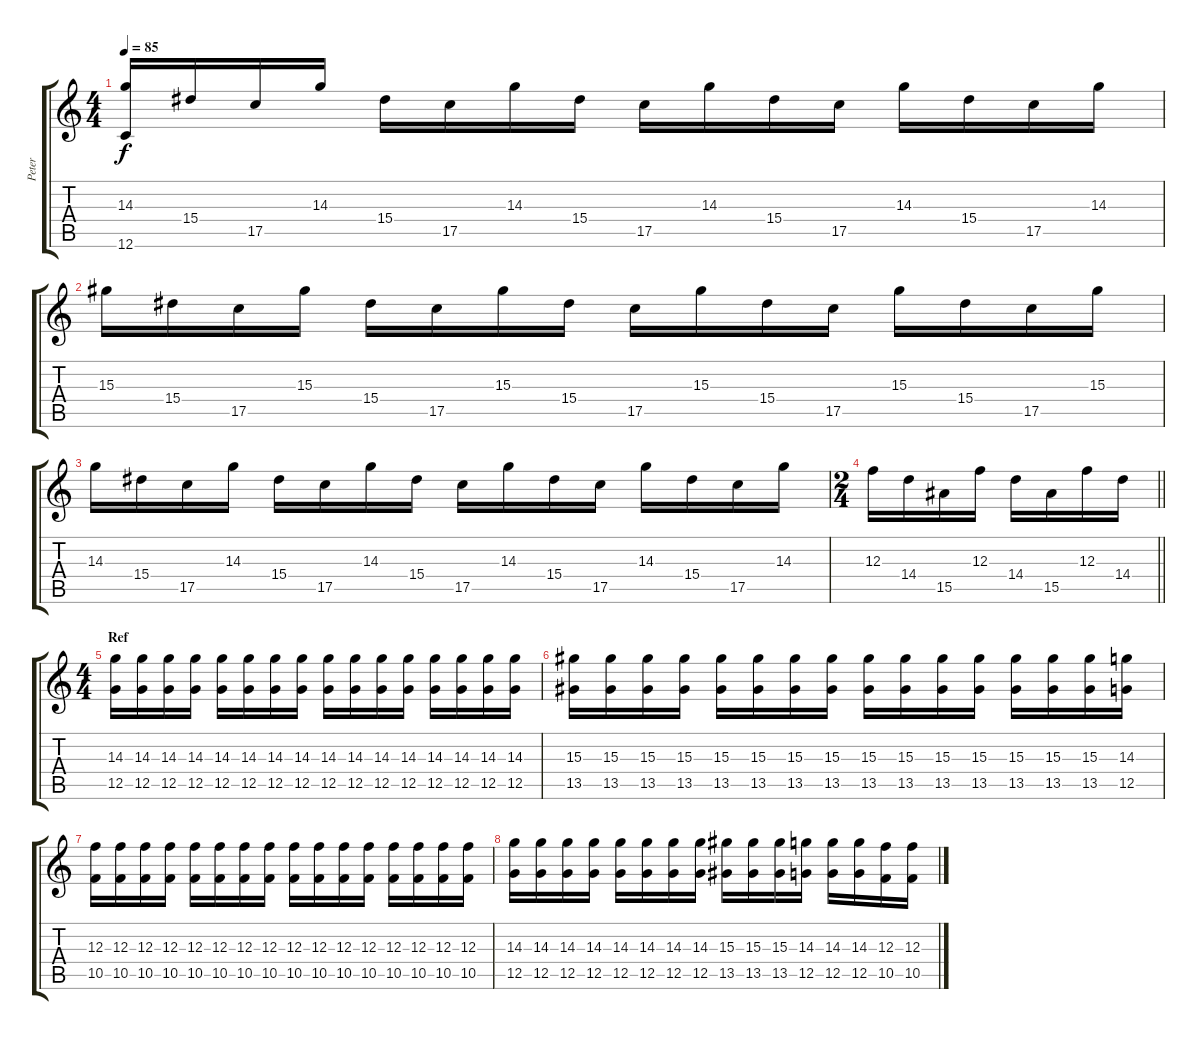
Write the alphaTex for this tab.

\track ("Peter" "Peter") {instrument distortionguitar}
\staff {score tabs}
\tuning (D4 A3 F3 C3 G2 C2) {hide}
\ts (4 4)
\tempo 85
\clef g2
\ks c
(14.3 12.6).16{dy f} 15.4.16 17.5.16 14.3.16 15.4.16 17.5.16 14.3.16 15.4.16 17.5.16 14.3.16 15.4.16 17.5.16 14.3.16 15.4.16 17.5.16 14.3.16 |
15.3.16 15.4.16 17.5.16 15.3.16 15.4.16 17.5.16 15.3.16 15.4.16 17.5.16 15.3.16 15.4.16 17.5.16 15.3.16 15.4.16 17.5.16 15.3.16 |
14.3.16 15.4.16 17.5.16 14.3.16 15.4.16 17.5.16 14.3.16 15.4.16 17.5.16 14.3.16 15.4.16 17.5.16 14.3.16 15.4.16 17.5.16 14.3.16 |
\ts (2 4)
\barLineRight lightlight
12.3.16 14.4.16 15.5.16 12.3.16 14.4.16 15.5.16 12.3.16 14.4.16 |
\ts (4 4)
\section ("" "Ref")
(14.3 12.5).16 (14.3 12.5).16 (14.3 12.5).16 (14.3 12.5).16 (14.3 12.5).16 (14.3 12.5).16 (14.3 12.5).16 (14.3 12.5).16 (14.3 12.5).16 (14.3 12.5).16 (14.3 12.5).16 (14.3 12.5).16 (14.3 12.5).16 (14.3 12.5).16 (14.3 12.5).16 (14.3 12.5).16 |
(15.3 13.5).16 (15.3 13.5).16 (15.3 13.5).16 (15.3 13.5).16 (15.3 13.5).16 (15.3 13.5).16 (15.3 13.5).16 (15.3 13.5).16 (15.3 13.5).16 (15.3 13.5).16 (15.3 13.5).16 (15.3 13.5).16 (15.3 13.5).16 (15.3 13.5).16 (15.3 13.5).16 (14.3 12.5).16 |
(12.3 10.5).16 (12.3 10.5).16 (12.3 10.5).16 (12.3 10.5).16 (12.3 10.5).16 (12.3 10.5).16 (12.3 10.5).16 (12.3 10.5).16 (12.3 10.5).16 (12.3 10.5).16 (12.3 10.5).16 (12.3 10.5).16 (12.3 10.5).16 (12.3 10.5).16 (12.3 10.5).16 (12.3 10.5).16 |
(14.3 12.5).16 (14.3 12.5).16 (14.3 12.5).16 (14.3 12.5).16 (14.3 12.5).16 (14.3 12.5).16 (14.3 12.5).16 (14.3 12.5).16 (15.3 13.5).16 (15.3 13.5).16 (15.3 13.5).16 (14.3 12.5).16 (14.3 12.5).16 (14.3 12.5).16 (12.3 10.5).16 (12.3 10.5).16
